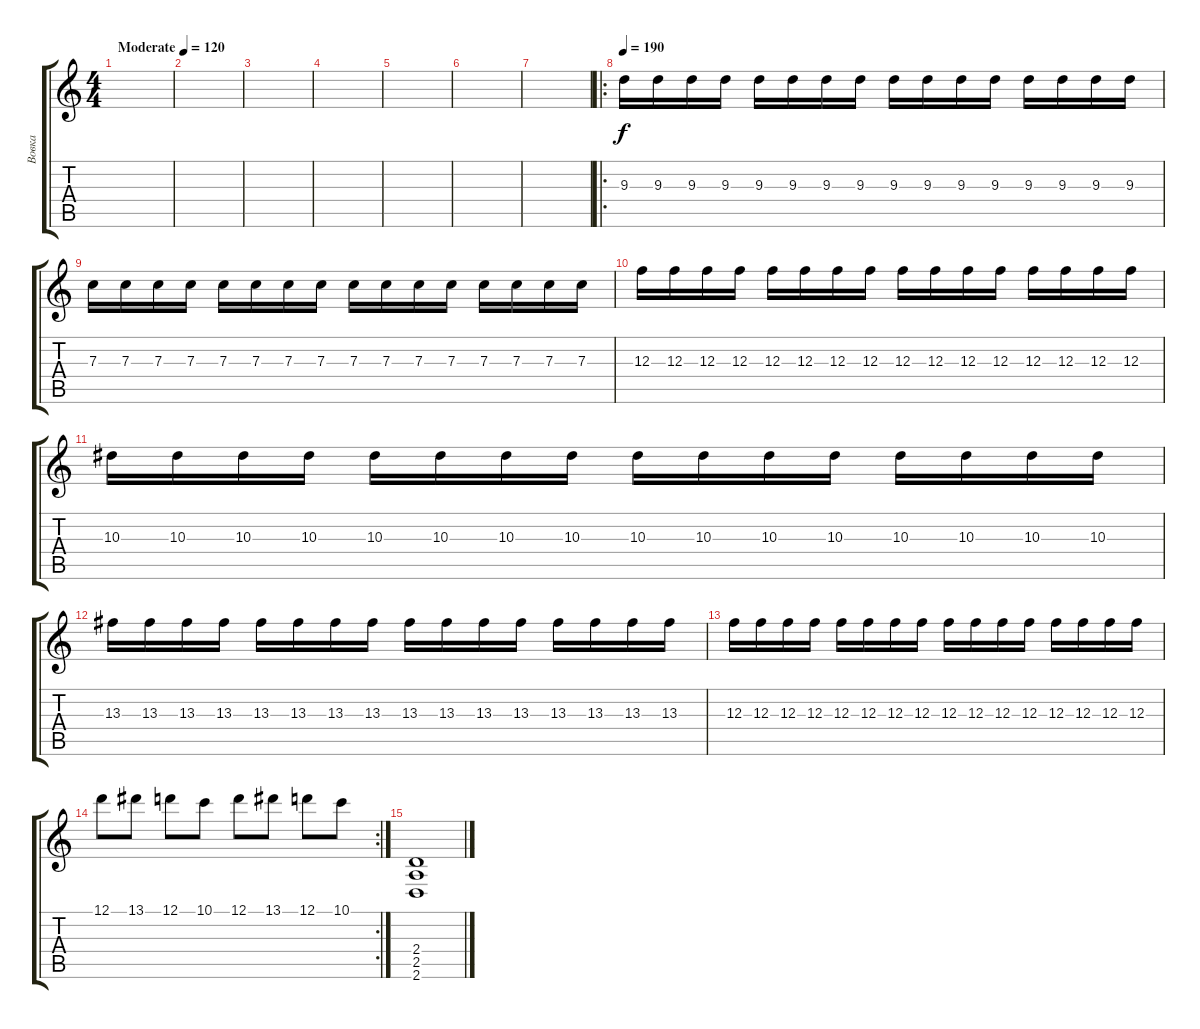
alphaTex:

\track ("Вовка" "Вовка") {instrument distortionguitar}
\staff {score tabs}
\tuning (D4 A3 F3 C3 G2 C2) {hide}
\ts (4 4)
\tempo (120 "Moderate")
\clef g2
\ks c
|
|
|
|
|
|
|
\ro
\tempo 190
9.3.16 9.3.16 9.3.16 9.3.16 9.3.16 9.3.16 9.3.16 9.3.16 9.3.16 9.3.16 9.3.16 9.3.16 9.3.16 9.3.16 9.3.16 9.3.16 |
7.3.16 7.3.16 7.3.16 7.3.16 7.3.16 7.3.16 7.3.16 7.3.16 7.3.16 7.3.16 7.3.16 7.3.16 7.3.16 7.3.16 7.3.16 7.3.16 |
12.3.16 12.3.16 12.3.16 12.3.16 12.3.16 12.3.16 12.3.16 12.3.16 12.3.16 12.3.16 12.3.16 12.3.16 12.3.16 12.3.16 12.3.16 12.3.16 |
10.3.16 10.3.16 10.3.16 10.3.16 10.3.16 10.3.16 10.3.16 10.3.16 10.3.16 10.3.16 10.3.16 10.3.16 10.3.16 10.3.16 10.3.16 10.3.16 |
13.3.16 13.3.16 13.3.16 13.3.16 13.3.16 13.3.16 13.3.16 13.3.16 13.3.16 13.3.16 13.3.16 13.3.16 13.3.16 13.3.16 13.3.16 13.3.16 |
12.3.16 12.3.16 12.3.16 12.3.16 12.3.16 12.3.16 12.3.16 12.3.16 12.3.16 12.3.16 12.3.16 12.3.16 12.3.16 12.3.16 12.3.16 12.3.16 |
\rc 2
12.1.8 13.1.8 12.1.8 10.1.8 12.1.8 13.1.8 12.1.8 10.1.8 |
(2.4 2.5 2.6).1
